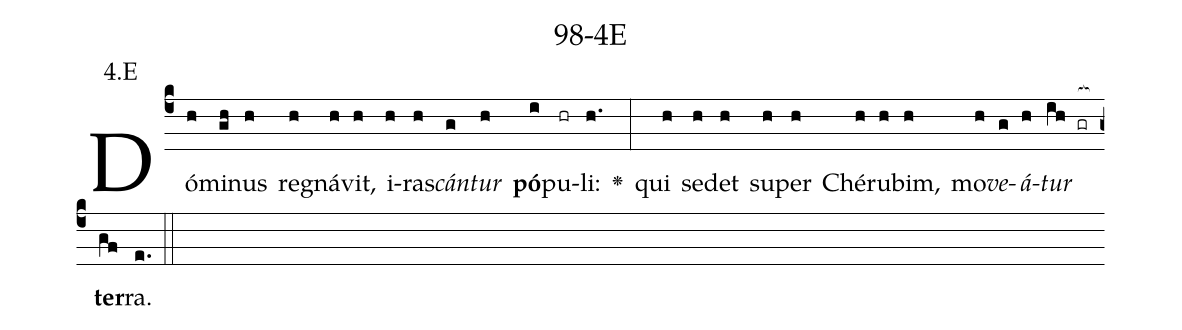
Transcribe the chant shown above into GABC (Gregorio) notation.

name: 98-4E;
annotation: 4.E;
%%
(c4)Dó(h)mi(gh)nus(h) re(h)gná(h)vit,(h) i(h)ras(h)<i>cán</i>(g)<i>tur</i>(h) <b>pó</b>(i)pu(hr)li:(h.) <v>\greheightstar</v>(:) qui(h) se(h)det(h) su(h)per(h) Ché(h)ru(h)bim,(h) mo(h)<i>ve</i>(g)<i>á</i>(h)<i>tur</i>(ih gr[ocb:1{]) <b>ter</b>(gf[ocb:0}])ra.(e.) (::)


%E(h) u(g) o(h) u(ih) a(gf) e.(e.) (::)
